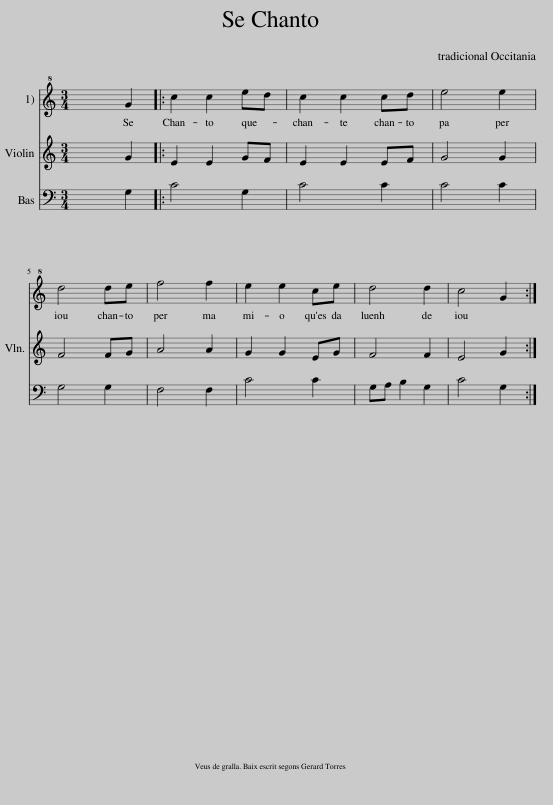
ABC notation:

X:1
%%score 1 2 3
L:1/8
M:3/4
I:linebreak $
K:C
V:1 treble+8
V:2 treble
V:3 bass
V:1
 x4 G2 |: c2 c2 ed | c2 c2 cd | e4 e2 |$ d4 de | %5
 f4 f2 | e2 e2 ce | d4 d2 | c4 G2 :| %9
V:2
 x4 G2 |: E2 E2 GF | E2 E2 EF | G4 G2 |$ F4 FG | %5
 A4 A2 | G2 G2 EG | F4 F2 | E4 G2 :| %9
V:3
 x4 G,2 |: C4 G,2 | C4 C2 | C4 C2 |$ G,4 G,2 | %5
 F,4 F,2 | C4 C2 | G,A, B,2 G,2 | C4 G,2 :| %9
